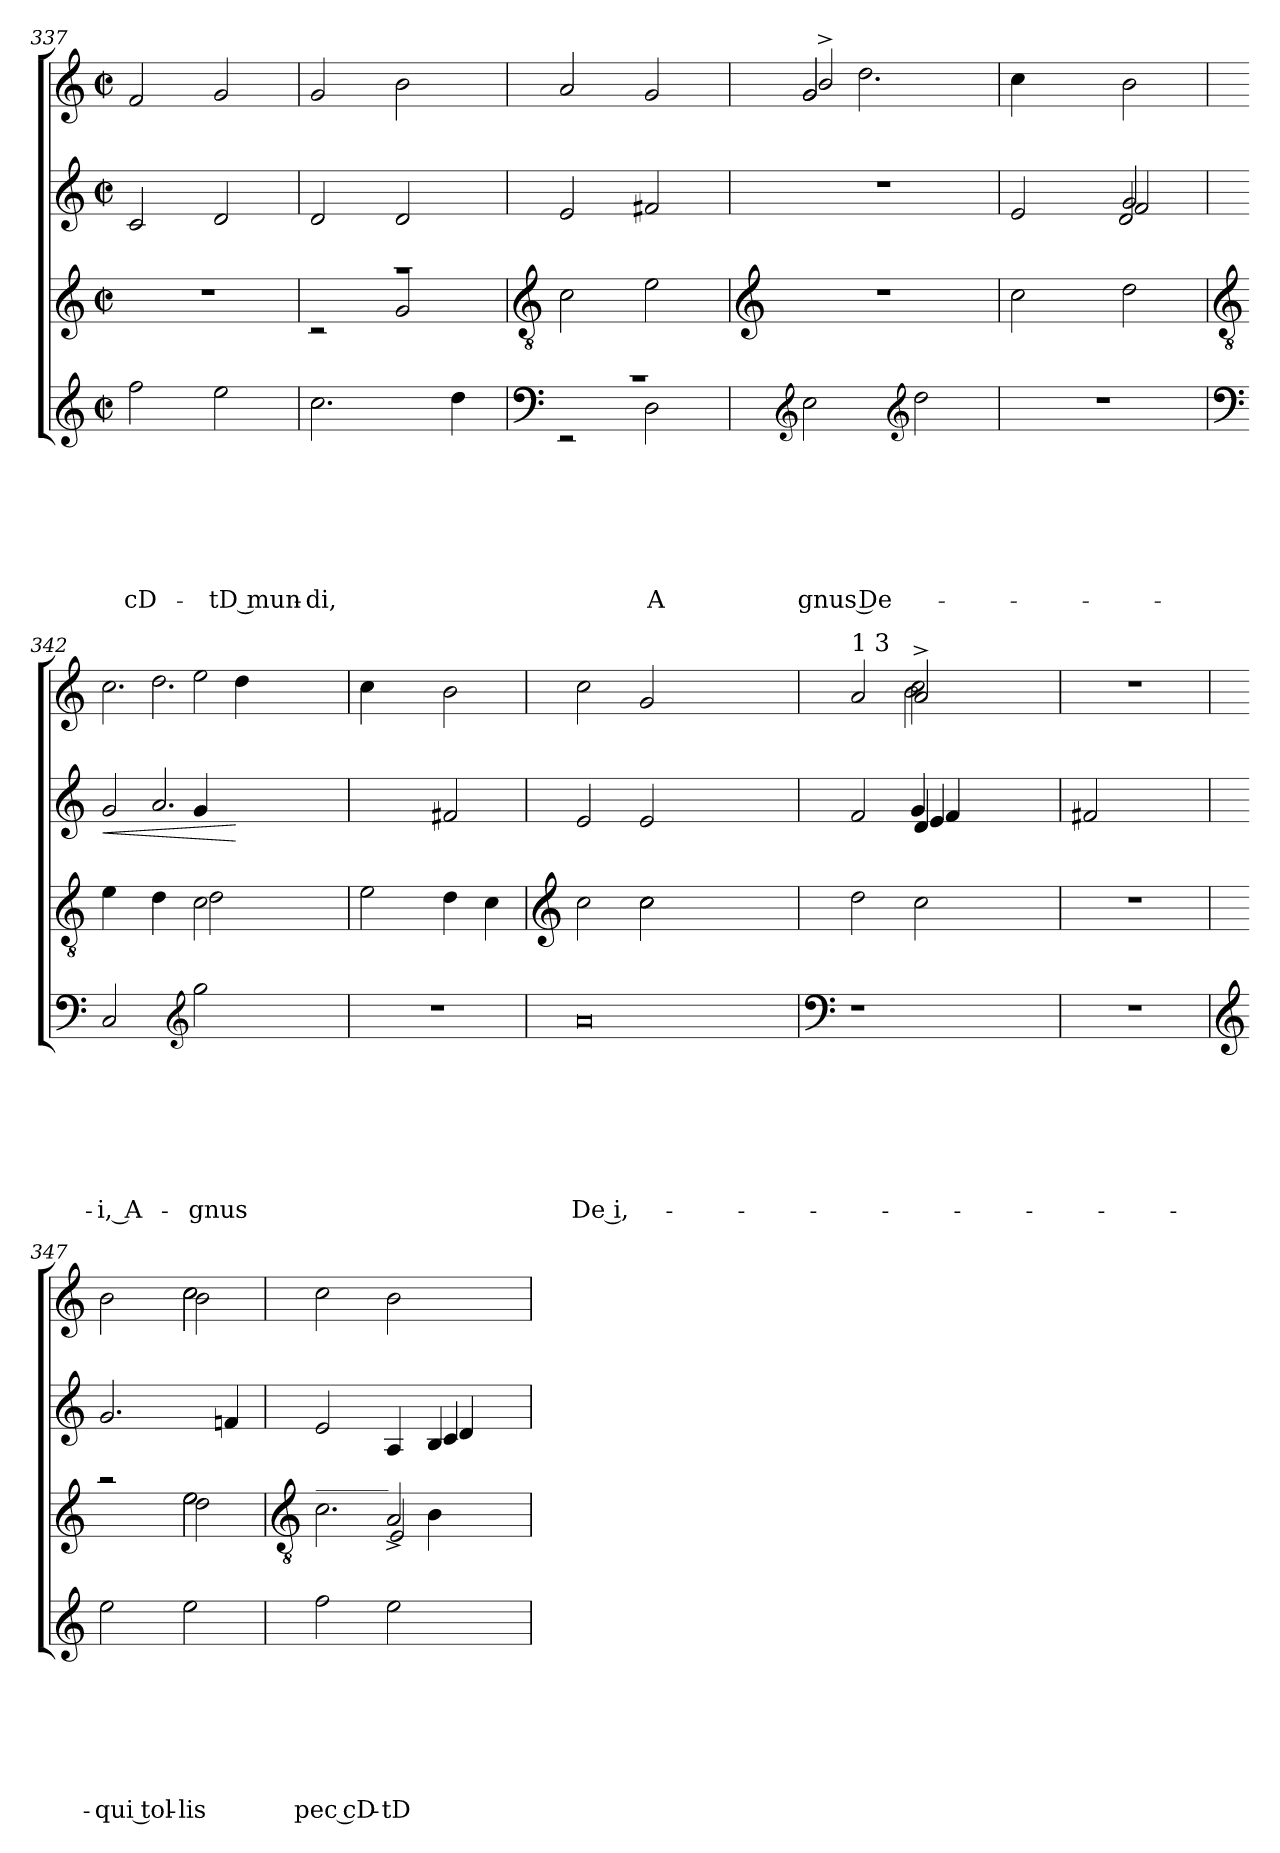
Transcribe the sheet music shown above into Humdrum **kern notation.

**kern	**text	**text	**text	**text	**text	**text	**text	**kern	**kern	**dynam	**kern
*part4	*part4	*part4	*part4	*part4	*part4	*part4	*part4	*part3	*part2	*part2	*part1
*staff4	*staff4	*staff4	*staff4	*staff4	*staff4	*staff4	*staff4	*staff3	*staff2	*staff2	*staff1
*clefG2	*	*	*	*	*	*	*	*clefG2	*clefG2	*	*clefG2
*k[]	*	*	*	*	*	*	*	*k[]	*k[]	*	*k[]
*C:	*	*	*	*	*	*	*	*C:	*C:	*	*C:
*M2/2	*	*	*	*	*	*	*	*M2/2	*M2/2	*	*M2/2
*met(c|)	*	*	*	*	*	*	*	*met(c|)	*met(c|)	*	*met(c|)
=337	=337	=337	=337	=337	=337	=337	=337	=337	=337	=337	=337
!	!	!	!	!	!	!	!LO:LY:b	!	!	!	!
2ff\	.	.	.	.	.	.	-cD-	1r	2c/	.	2f/
!	!	!	!	!	!	!	!LO:LY:b	!	!	!	!
2ee\	.	.	.	.	.	.	-tD mun-	.	2d/	.	2g/
=338	=338	=338	=338	=338	=338	=338	=338	=338	=338	=338	=338
!	!	!	!	!	!	!	!LO:LY:b	!	!	!	!
*	*	*	*	*	*	*	*	*^	*	*	*
2.cc\	.	.	.	.	.	.	- di,	1raa	2rc	2d/	.	2g/
.	.	.	.	.	.	.	.	.	2g/	2d/	.	2b\
4dd\	.	.	.	.	.	.	.	.	.	.	.	.
*	*	*	*	*	*	*	*	*v	*v	*	*	*
!!LO:PB:g=z
=339	=339	=339	=339	=339	=339	=339	=339	=339	=339	=339	=339
*clefF4	*	*	*	*	*	*	*	*clefGv2	*	*	*
*^	*	*	*	*	*	*	*	*	*	*	*
1rc	2rEE	.	.	.	.	.	.	.	2c\	2e/	.	2a/
!	!	!	!	!	!	!	!	!LO:LY:b:rj	!	!	!	!
.	2D\	.	.	.	.	.	.	A-	2e\	2f#X/	.	2g/
*v	*v	*	*	*	*	*	*	*	*	*	*	*
=340	=340	=340	=340	=340	=340	=340	=340	=340	=340	=340	=340
*	*	*	*	*	*	*	*	*clefG2	*	*	*
*^	*	*	*	*	*	*	*	*	*	*	*
!	!	!	!	!	!	!	!	!LO:LY:b	!	!	!	!
*	*	*	*	*	*	*	*	*	*	*	*	*^
*	*	*	*	*	*	*	*	*	*	*	*	*	*^
*v	*v	*	*	*	*	*	*	*	*	*	*	*	*	*^
2E\	.	.	.	.	.	.	-gnus De-	1r	1r	.	2g/	2g/	2b^>/	4ryy
.	.	.	.	.	.	.	.	.	.	.	.	.	.	2.dd\
*clefG2	*	*	*	*	*	*	*	*	*	*	*	*	*	*
2dd\	.	.	.	.	.	.	.	.	.	.	2ryy	2ryy	2ryy	.
*	*	*	*	*	*	*	*	*	*	*	*v	*v	*v	*v
=341	=341	=341	=341	=341	=341	=341	=341	=341	=341	=341	=341
*	*	*	*	*	*	*	*	*	*^	*	*
*	*	*	*	*	*	*	*	*	*	*^	*	*
1r	.	.	.	.	.	.	.	2cc\	2e/	2ryy	2ryy	.	4cc\
.	.	.	.	.	.	.	.	.	.	.	.	.	4ryy
.	.	.	.	.	.	.	.	2dd\	2g/	2f/	2d/	.	2b\
!!LO:LB:g=z
=342	=342	=342	=342	=342	=342	=342	=342	=342	=342	=342	=342	=342	=342
*clefF4	*	*	*	*	*	*	*	*clefGv2	*	*	*	*	*
!	!	!	!	!	!	!	!	!	!	!	!	!	!LO:TX:a:t=1 0
!	!	!	!	!	!	!	!LO:LY:b	!	!	!	!	!LO:HP:b	!
*	*	*	*	*	*	*	*	*^	*	*	*	*	*^
*	*	*	*	*	*	*	*	*	*	*	*	*	*	*	*^
2C/	.	.	.	.	.	.	-i, A-	4e\	2ryy	32ryy	2g/	4ryy	<	2.cc\	2ryy	4ryy
.	.	.	.	.	.	.	.	.	.	1ryy	.	.	.	.	.	.
.	.	.	.	.	.	.	.	4d\	.	.	.	2.a/	.	.	.	2.dd\
*clefG2	*	*	*	*	*	*	*	*	*	*	*	*	*	*	*	*
!	!	!	!	!	!	!	!LO:LY:b	!	!	!	!	!	!	!	!	!
2gg\	.	.	.	.	.	.	-gnus	2c\	2d\	.	4g/	.	.	.	2ee\	.
.	.	.	.	.	.	.	.	.	.	.	2.ryy	.	[	4dd\	.	.
2ryy	.	.	.	.	.	.	.	2ryy	2ryy	.	.	2ryy	.	2ryy	2ryy	2ryy
.	.	.	.	.	.	.	.	.	.	4...ryy	.	.	.	.	.	.
*	*	*	*	*	*	*	*	*v	*v	*	*	*	*	*v	*v	*v
*	*	*	*	*	*	*	*	*	*v	*v	*v	*	*
=343	=343	=343	=343	=343	=343	=343	=343	=343	=343	=343	=343
1r	.	.	.	.	.	.	.	2e\	2ryy	.	4cc\
.	.	.	.	.	.	.	.	.	.	.	4ryy
.	.	.	.	.	.	.	.	4d\	2f#X/	.	2b\
.	.	.	.	.	.	.	.	4c\	.	.	.
=344	=344	=344	=344	=344	=344	=344	=344	=344	=344	=344	=344
*	*	*	*	*	*	*	*	*clefG2	*	*	*
!	!	!	!	!	!	!	!LO:LY:b:rj	!	!	!	!
*	*	*	*	*	*	*	*	*^	*	*	*
*	*	*	*	*	*	*	*	*	*^	*	*	*
0a	.	.	.	.	.	.	De i,-	2cc\	2ryy	2ryy	2e/	.	2cc\
.	.	.	.	.	.	.	.	2cc\	2cc\	2cc\	2e/	.	2g/
.	.	.	.	.	.	.	.	1ryy	1ryy	1ryy	1ryy	.	1ryy
*	*	*	*	*	*	*	*	*v	*v	*v	*	*	*
!!LO:LB:g=z
=345	=345	=345	=345	=345	=345	=345	=345	=345	=345	=345	=345
*clefF4	*	*	*	*	*	*	*	*	*	*	*
*	*	*	*	*	*	*	*	*^	*^	*	*^
*	*	*	*	*	*	*	*	*	*^	*	*^	*	*	*^
*	*	*	*	*	*	*	*	*	*	*	*	*	*^	*	*	*	*
!	!	!	!	!	!	!	!	!	!	!	!	!	!	!	!	!LO:TX:a:t=1 3	!	!
*	*	*	*	*	*	*	*	*v	*v	*v	*	*	*	*	*	*	*	*
1r	.	.	.	.	.	.	.	2dd\	2f/	2ryy	2ryy	2ryy	.	2a/	2ryy	2ryy
.	.	.	.	.	.	.	.	2cc\	4d/	4e/	4f/	4g/	.	2a^>/	2b\	2cc\
.	.	.	.	.	.	.	.	.	2.ryy	2.ryy	2.ryy	2.ryy	.	.	.	.
2ryy	.	.	.	.	.	.	.	2ryy	.	.	.	.	.	2ryy	2ryy	2ryy
*	*	*	*	*	*	*	*	*	*v	*v	*v	*v	*	*	*	*
*	*	*	*	*	*	*	*	*	*	*	*v	*v	*v
=346	=346	=346	=346	=346	=346	=346	=346	=346	=346	=346	=346
1r	.	.	.	.	.	.	.	1r	2f#X/	.	1r
.	.	.	.	.	.	.	.	.	2ryy	.	.
=347	=347	=347	=347	=347	=347	=347	=347	=347	=347	=347	=347
*clefG2	*	*	*	*	*	*	*	*	*	*	*
!	!	!	!	!	!	!	!LO:LY:b:rj	!	!	!	!
*	*	*	*	*	*	*	*	*^	*	*	*^
*	*	*	*	*	*	*	*	*	*^	*	*	*	*^
2ee\	.	.	.	.	.	.	-qui tol-	2raa	2ryy	2ryy	2.g/	.	2b\	2ryy	2ryy
!	!	!	!	!	!	!	!LO:LY:b	!	!	!	!	!	!	!	!
2ee\	.	.	.	.	.	.	-lis	2ee\	2ee\	2dd\	.	.	2cc\	2cc\	2b\
.	.	.	.	.	.	.	.	.	.	.	4fn/	.	.	.	.
*	*	*	*	*	*	*	*	*	*	*	*	*	*v	*v	*v
!!LO:PB:g=z
=348	=348	=348	=348	=348	=348	=348	=348	=348	=348	=348	=348	=348	=348
*	*	*	*	*	*	*	*	*clefGv2	*	*	*	*	*
!	!	!	!	!	!	!	!	!LO:TX:a:t=______	!	!	!	!	!
!	!	!	!	!	!	!	!LO:LY:b:rj	!	!	!	!	!	!
*	*	*	*	*	*	*	*	*	*	*	*^	*	*
*	*	*	*	*	*	*	*	*	*	*	*	*^	*	*
2ff\	.	.	.	.	.	.	pec cD-	2.c\	2ryy	2ryy	2e/	2.ryy	2.ryy	.	2cc\
!	!	!	!	!	!	!	!LO:LY:b	!	!	!	!	!	!	!	!
2ee\	.	.	.	.	.	.	-tD	.	2A^>/	2E/	4A/	.	.	.	2b\
.	.	.	.	.	.	.	.	4B\	.	.	4B/	4c/	4d/	.	.
2ryy	.	.	.	.	.	.	.	2ryy	2ryy	2ryy	2ryy	2ryy	2ryy	.	2ryy
*	*	*	*	*	*	*	*	*v	*v	*v	*	*	*	*	*
*	*	*	*	*	*	*	*	*	*v	*v	*v	*	*
=	=	=	=	=	=	=	=	=	=	=	=
*-	*-	*-	*-	*-	*-	*-	*-	*-	*-	*-	*-
